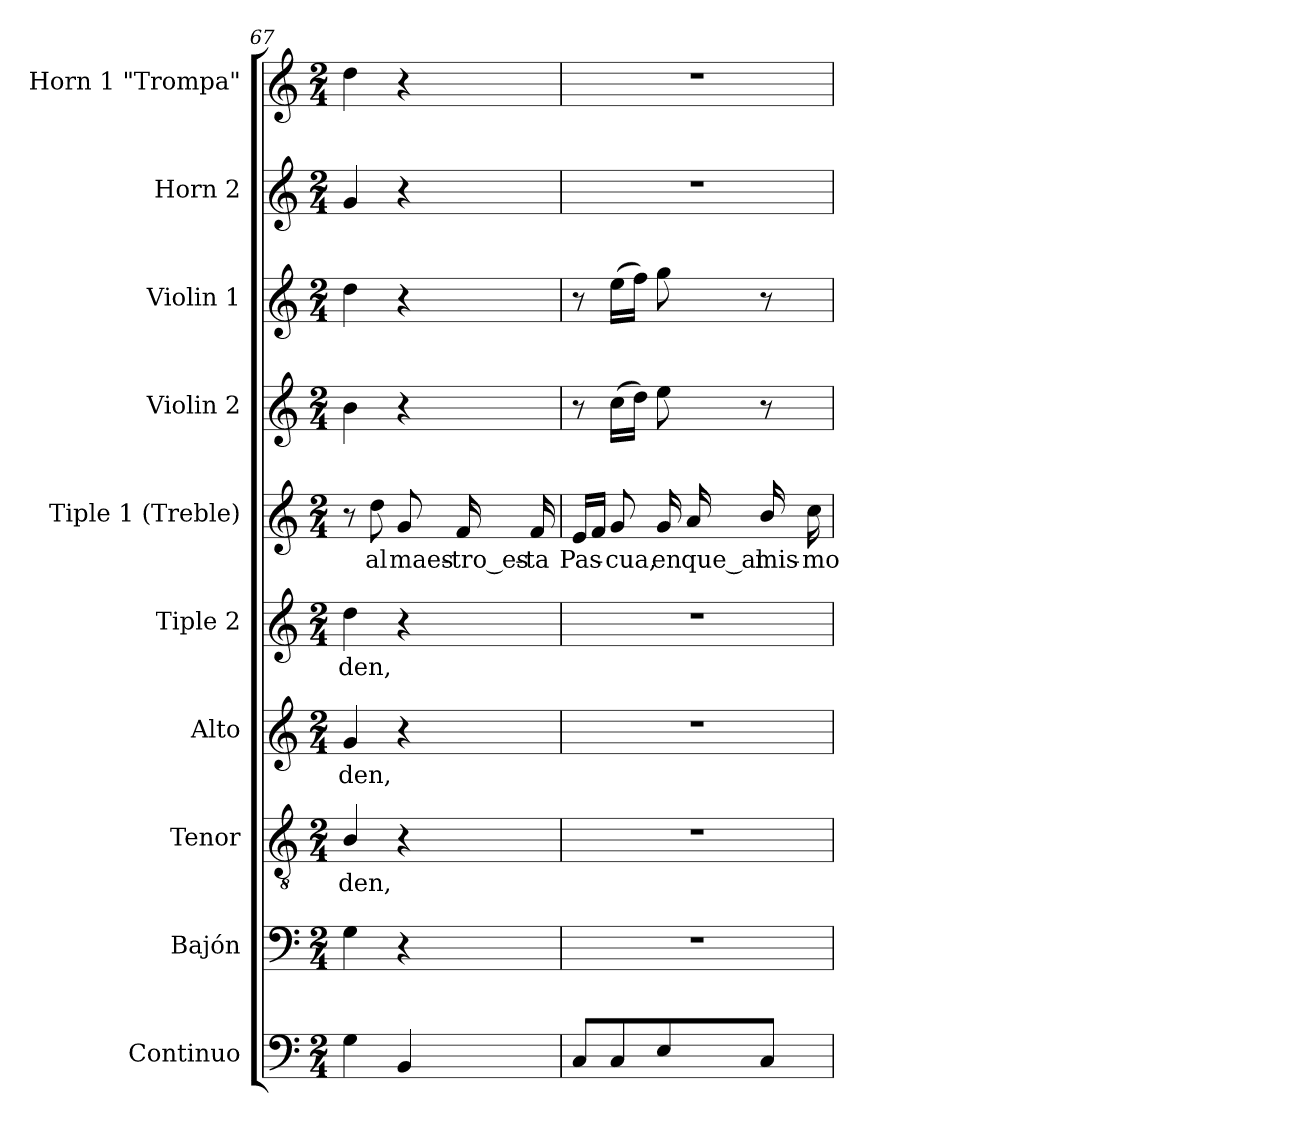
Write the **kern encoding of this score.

**kern	**kern	**kern	**text	**kern	**text	**kern	**text	**kern	**text	**kern	**kern	**kern	**kern
*part10	*part9	*part8	*part8	*part7	*part7	*part6	*part6	*part5	*part5	*part4	*part3	*part2	*part1
*staff10	*staff9	*staff8	*staff8	*staff7	*staff7	*staff6	*staff6	*staff5	*staff5	*staff4	*staff3	*staff2	*staff1
*I"Continuo	*I"Bajón	*I"Tenor	*	*I"Alto	*	*I"Tiple 2	*	*I"Tiple 1 (Treble)	*	*I"Violin 2	*I"Violin 1	*I"Horn 2	*I"Horn 1 "Trompa"
*I'Cont.	*	*I'T.	*	*I'A.	*	*	*	*	*	*I'Vln. 2	*I'Vln. 1	*I'Hn 1.	*I'Hn 1.
*clefF4	*clefF4	*clefGv2	*	*clefG2	*	*clefG2	*	*clefG2	*	*clefG2	*clefG2	*clefG2	*clefG2
*	*	*ITrd7c12	*	*	*	*	*	*	*	*	*	*ITrd7c12	*ITrd7c12
*k[]	*k[]	*k[]	*	*k[]	*	*k[]	*	*k[]	*	*k[]	*k[]	*k[]	*k[]
*C:	*C:	*C:	*	*C:	*	*C:	*	*C:	*	*C:	*C:	*C:	*C:
*M2/4	*M2/4	*M2/4	*	*M2/4	*	*M2/4	*	*M2/4	*	*M2/4	*M2/4	*M2/4	*M2/4
=67	=67	=67	=67	=67	=67	=67	=67	=67	=67	=67	=67	=67	=67
!	!	!	!LO:LY:b:color=#000000	!	!	!	!	!	!	!	!	!	!
!	!	!	!	!	!LO:LY:b:color=#000000	!	!	!	!	!	!	!	!
!	!	!	!	!	!	!	!LO:LY:b:color=#000000	!	!	!	!	!	!
4Gi\	4Gi\	4BBi/	den,	4gi/	den,	4ddi\	den,	8r	.	4bi\	4ddi\	4Gi/	4di\
!	!	!	!	!	!	!	!	!	!LO:LY:b:color=#000000	!	!	!	!
.	.	.	.	.	.	.	.	8ddi\	al	.	.	.	.
!	!	!	!	!	!	!	!	!	!LO:LY:b:color=#000000	!	!	!	!
4BBi/	4r	4r	.	4r	.	4r	.	8gi/	maes-	4r	4r	4r	4r
!	!	!	!	!	!	!	!	!	!LO:LY:b:color=#000000	!	!	!	!
.	.	.	.	.	.	.	.	16fi/	-tro_es-	.	.	.	.
!	!	!	!	!	!	!	!	!	!LO:LY:b:color=#000000	!	!	!	!
.	.	.	.	.	.	.	.	16fi/	-ta	.	.	.	.
!!LO:LB:g=z
=68	=68	=68	=68	=68	=68	=68	=68	=68	=68	=68	=68	=68	=68
!	!LO:N:vis=1	!LO:N:vis=1	!	!LO:N:vis=1	!	!LO:N:vis=1	!	!	!	!	!	!	!
!	!	!	!	!	!	!	!	!	!LO:LY:b:color=#000000	!	!	!LO:N:vis=1	!LO:N:vis=1
8Ci/L	2r	2r	.	2r	.	2r	.	16ei/LL	Pas-	8r	8r	2r	2r
.	.	.	.	.	.	.	.	16fi/JJ	.	.	.	.	.
!	!	!	!	!	!	!	!	!	!LO:LY:b:color=#000000	!	!	!	!
8Ci/	.	.	.	.	.	.	.	8gi/	-cua,	(16cci\LL	(16eei\LL	.	.
.	.	.	.	.	.	.	.	.	.	16ddi\JJ)	16ffi\JJ)	.	.
!	!	!	!	!	!	!	!	!	!LO:LY:b:color=#000000	!	!	!	!
8Ei/	.	.	.	.	.	.	.	16gi/	en	8eei\	8ggi\	.	.
!	!	!	!	!	!	!	!	!	!LO:LY:b:color=#000000	!	!	!	!
.	.	.	.	.	.	.	.	16ai/	que_al	.	.	.	.
!	!	!	!	!	!	!	!	!	!LO:LY:b:color=#000000	!	!	!	!
8Ci/J	.	.	.	.	.	.	.	16bi/	mis-	8r	8r	.	.
!	!	!	!	!	!	!	!	!	!LO:LY:b:color=#000000	!	!	!	!
.	.	.	.	.	.	.	.	16cci\	-mo	.	.	.	.
=	=	=	=	=	=	=	=	=	=	=	=	=	=
*-	*-	*-	*-	*-	*-	*-	*-	*-	*-	*-	*-	*-	*-
